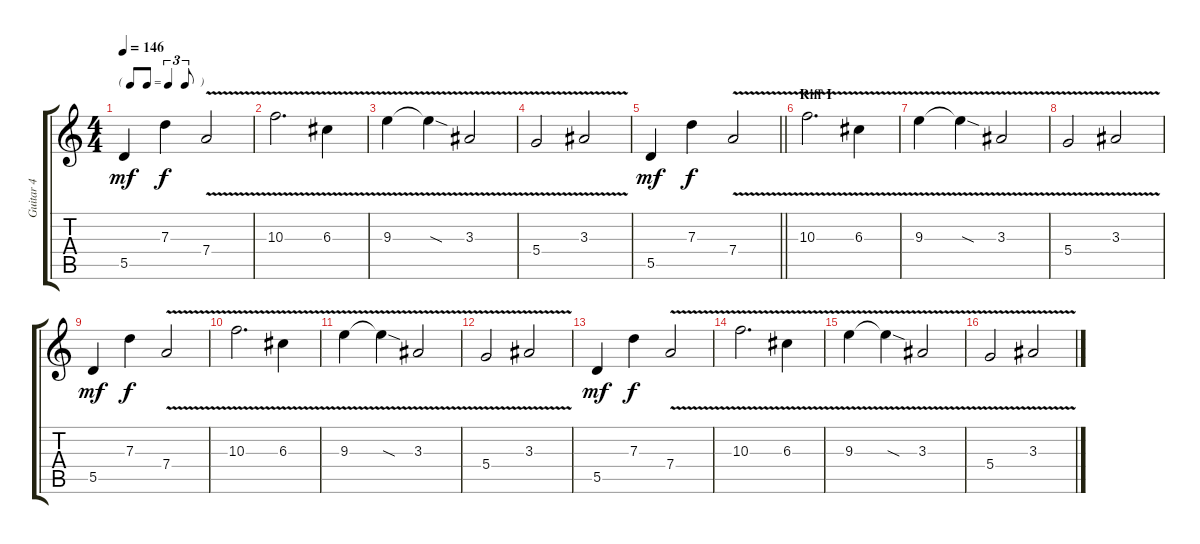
\track ("Guitar 4" "Guitar 4") {instrument distortionguitar}
\staff {score tabs}
\tuning (E4 B3 G3 D3 A2 D2) {hide}
\ts (4 4)
\tf triplet8th
\tempo 146
\clef g2
\ks c
5.5.4{dy mf} 7.3.4{dy f} 7.4{v}.2 |
10.3{v}.2{d} 6.3{v}.4 |
9.3{v}.4 9.3{sod t}.4 3.3{v}.2 |
5.4{v}.2 3.3{v}.2 |
\barLineRight lightlight
5.5.4{dy mf} 7.3.4{dy f} 7.4{v}.2 |
\section ("" "Riff I")
10.3{v}.2{d} 6.3{v}.4 |
9.3{v}.4 9.3{sod t}.4 3.3{v}.2 |
5.4{v}.2 3.3{v}.2 |
5.5.4{dy mf} 7.3.4{dy f} 7.4{v}.2 |
10.3{v}.2{d} 6.3{v}.4 |
9.3{v}.4 9.3{sod t}.4 3.3{v}.2 |
5.4{v}.2 3.3{v}.2 |
5.5.4{dy mf} 7.3.4{dy f} 7.4{v}.2 |
10.3{v}.2{d} 6.3{v}.4 |
9.3{v}.4 9.3{sod t}.4 3.3{v}.2 |
5.4{v}.2 3.3{v}.2
